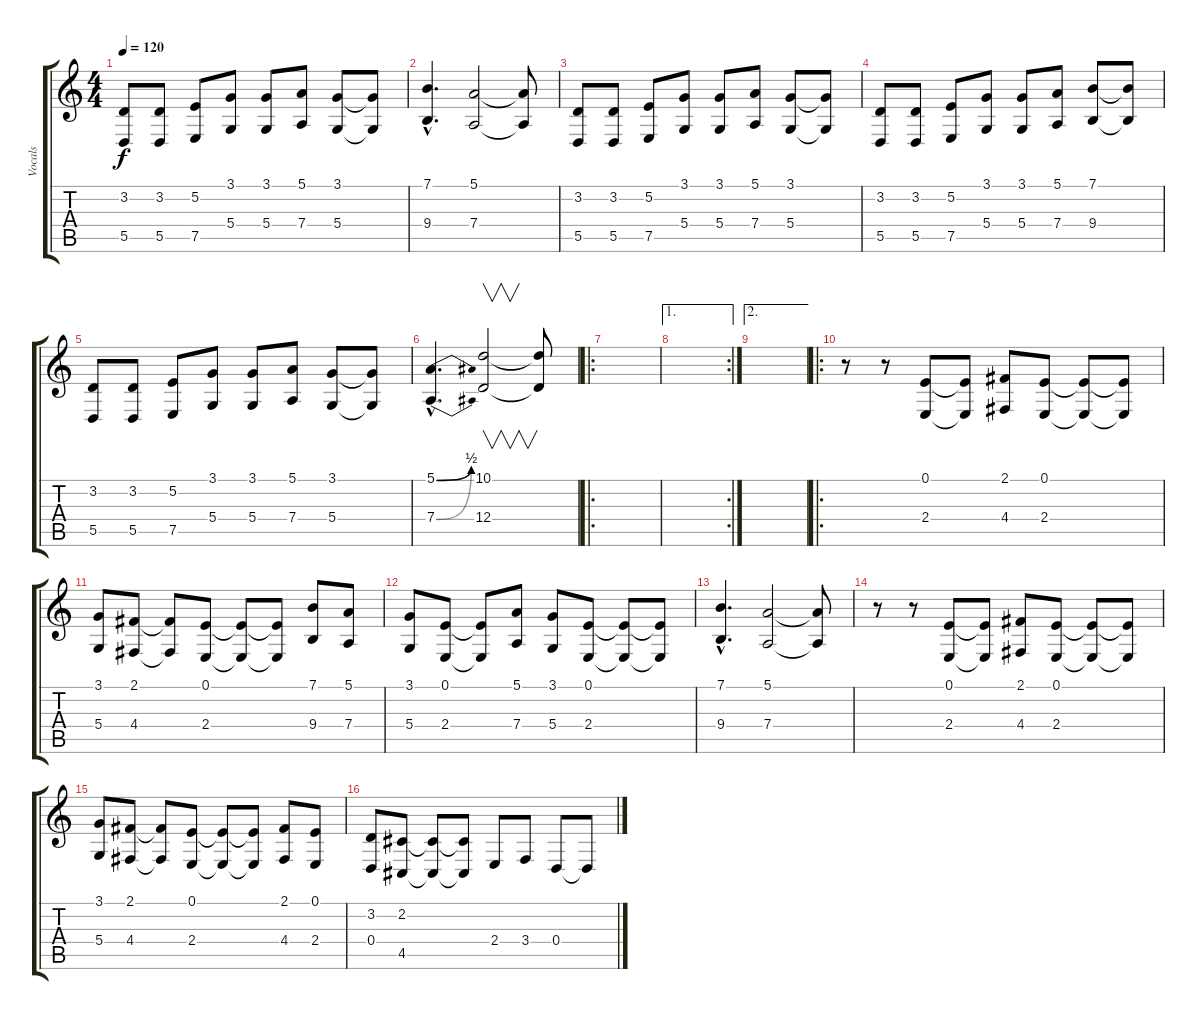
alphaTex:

\track ("Vocals" "Vocals") {instrument lead2sawtooth}
\staff {score tabs}
\tuning (E4 B3 G3 D3 A2 E2) {hide}
\ts (4 4)
\tempo 120
\clef g2
\ks c
(3.2 5.5).8{dy f} (3.2 5.5).8 (5.2 7.5).8 (3.1 5.4).8 (3.1 5.4).8 (5.1 7.4).8 (3.1 5.4).8 (3.1{t} 5.4{t}).8 |
(7.1{hac} 9.4{hac}).4{d} (5.1 7.4).2 (5.1{t} 7.4{t}).8 |
(3.2 5.5).8 (3.2 5.5).8 (5.2 7.5).8 (3.1 5.4).8 (3.1 5.4).8 (5.1 7.4).8 (3.1 5.4).8 (3.1{t} 5.4{t}).8 |
(3.2 5.5).8 (3.2 5.5).8 (5.2 7.5).8 (3.1 5.4).8 (3.1 5.4).8 (5.1 7.4).8 (7.1 9.4).8 (7.1{t} 9.4{t}).8 |
(3.2 5.5).8 (3.2 5.5).8 (5.2 7.5).8 (3.1 5.4).8 (3.1 5.4).8 (5.1 7.4).8 (3.1 5.4).8 (3.1{t} 5.4{t}).8 |
(5.1{be (bend 0 0 60 2) hac} 7.4{be (bend 0 0 60 2) hac}).4{d} (10.1 12.4).2{v} (10.1{t} 12.4{t}).8 |
\ro
|
\ae 1
\rc 2
|
\ae 2
|
\ro
r.8 r.8 (0.1 2.4).8 (0.1{t} 2.4{t}).8 (2.1 4.4).8 (0.1 2.4).8 (0.1{t} 2.4{t}).8 (0.1{t} 2.4{t}).8 |
(3.1 5.4).8 (2.1 4.4).8 (2.1{t} 4.4{t}).8 (0.1 2.4).8 (0.1{t} 2.4{t}).8 (0.1{t} 2.4{t}).8 (7.1 9.4).8 (5.1 7.4).8 |
(3.1 5.4).8 (0.1 2.4).8 (0.1{t} 2.4{t}).8 (5.1 7.4).8 (3.1 5.4).8 (0.1 2.4).8 (0.1{t} 2.4{t}).8 (0.1{t} 2.4{t}).8 |
(7.1{hac} 9.4{hac}).4{d} (5.1 7.4).2 (5.1{t} 7.4{t}).8 |
r.8 r.8 (0.1 2.4).8 (0.1{t} 2.4{t}).8 (2.1 4.4).8 (0.1 2.4).8 (0.1{t} 2.4{t}).8 (0.1{t} 2.4{t}).8 |
(3.1 5.4).8 (2.1 4.4).8 (2.1{t} 4.4{t}).8 (0.1 2.4).8 (0.1{t} 2.4{t}).8 (0.1{t} 2.4{t}).8 (2.1 4.4).8 (0.1 2.4).8 |
(3.2 0.4).8 (2.2 4.5).8 (2.2{t} 4.5{t}).8 (2.2{t} 4.5{t}).8 2.4.8 3.4.8 0.4.8 0.4{t}.8
